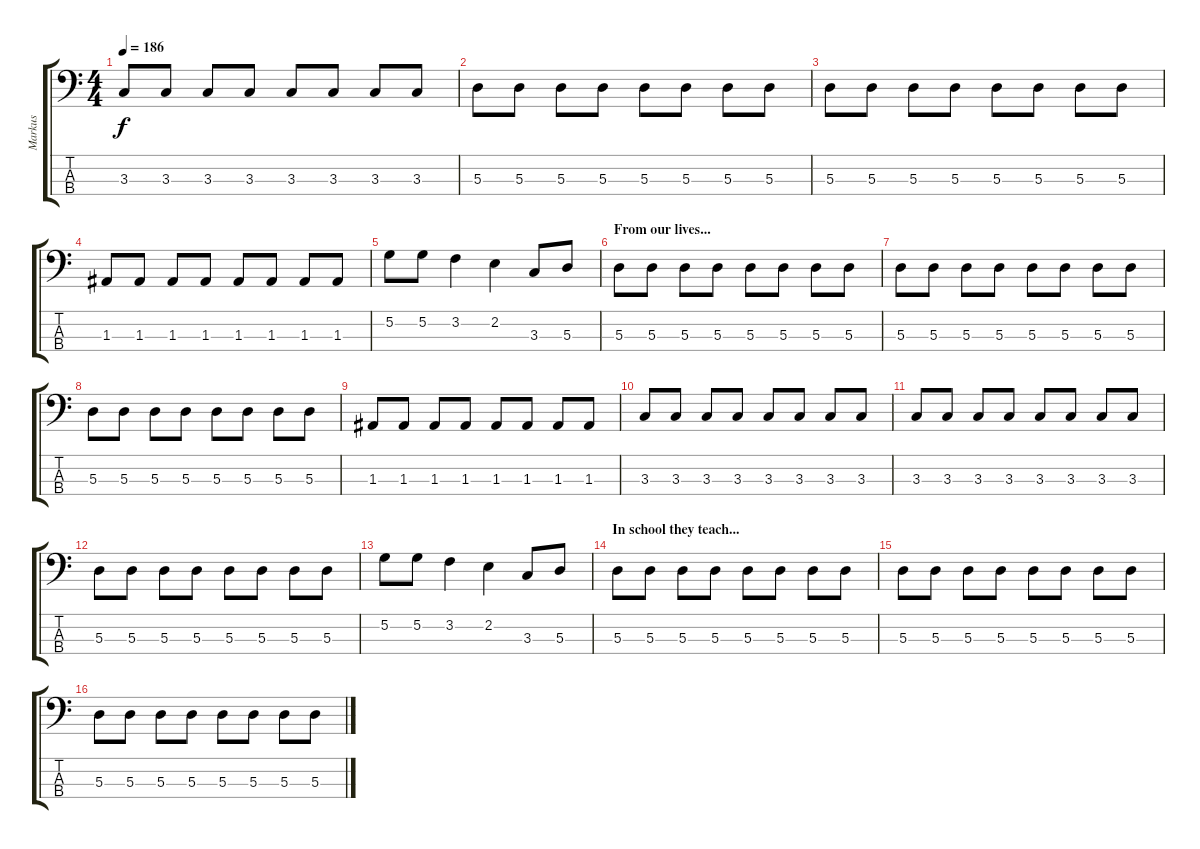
\track ("Markus" "Markus") {instrument electricbassfinger}
\staff {score tabs}
\tuning (G2 D2 A1 E1) {hide}
\ts (4 4)
\tempo 186
\clef f4
\ks c
3.3.8{dy f} 3.3.8 3.3.8 3.3.8 3.3.8 3.3.8 3.3.8 3.3.8 |
5.3.8 5.3.8 5.3.8 5.3.8 5.3.8 5.3.8 5.3.8 5.3.8 |
5.3.8 5.3.8 5.3.8 5.3.8 5.3.8 5.3.8 5.3.8 5.3.8 |
1.3.8 1.3.8 1.3.8 1.3.8 1.3.8 1.3.8 1.3.8 1.3.8 |
5.2.8 5.2.8 3.2.4 2.2.4 3.3.8 5.3.8 |
\section ("" "From our lives...")
5.3.8 5.3.8 5.3.8 5.3.8 5.3.8 5.3.8 5.3.8 5.3.8 |
5.3.8 5.3.8 5.3.8 5.3.8 5.3.8 5.3.8 5.3.8 5.3.8 |
5.3.8 5.3.8 5.3.8 5.3.8 5.3.8 5.3.8 5.3.8 5.3.8 |
1.3.8 1.3.8 1.3.8 1.3.8 1.3.8 1.3.8 1.3.8 1.3.8 |
3.3.8 3.3.8 3.3.8 3.3.8 3.3.8 3.3.8 3.3.8 3.3.8 |
3.3.8 3.3.8 3.3.8 3.3.8 3.3.8 3.3.8 3.3.8 3.3.8 |
5.3.8 5.3.8 5.3.8 5.3.8 5.3.8 5.3.8 5.3.8 5.3.8 |
5.2.8 5.2.8 3.2.4 2.2.4 3.3.8 5.3.8 |
\section ("" "In school they teach...")
5.3.8 5.3.8 5.3.8 5.3.8 5.3.8 5.3.8 5.3.8 5.3.8 |
5.3.8 5.3.8 5.3.8 5.3.8 5.3.8 5.3.8 5.3.8 5.3.8 |
5.3.8 5.3.8 5.3.8 5.3.8 5.3.8 5.3.8 5.3.8 5.3.8
